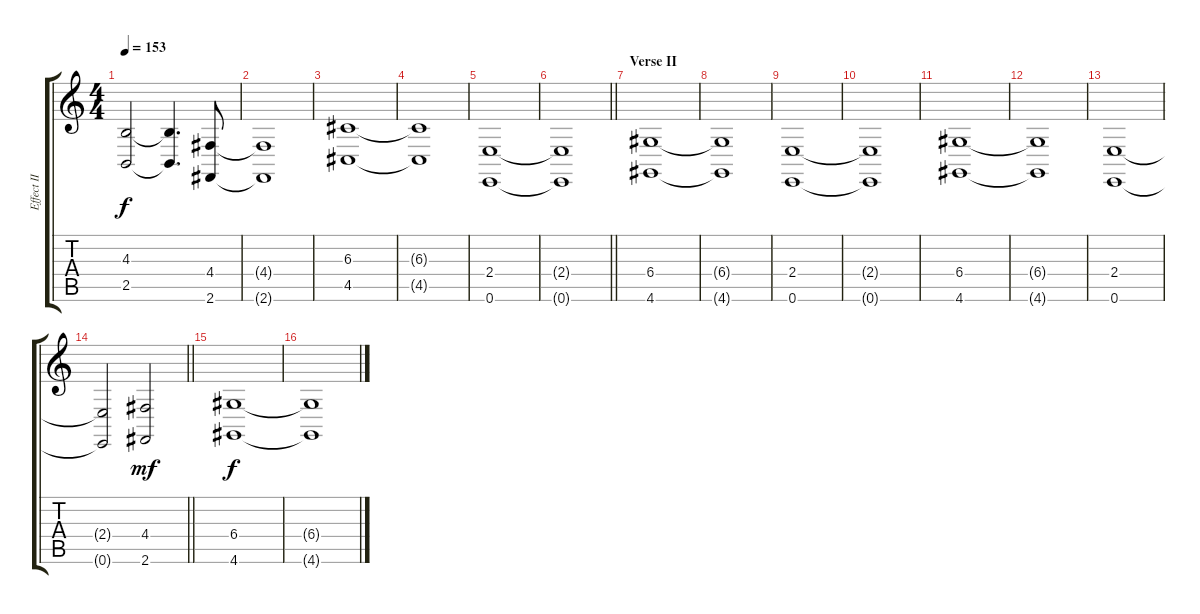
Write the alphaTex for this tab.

\track ("Effect II [Captain]" "Effect II ") {instrument seashore}
\staff {score tabs}
\tuning (E4 B3 G3 D3 A2 E2) {hide}
\ts (4 4)
\tempo 153
\clef g2
\ks c
(4.3 2.5).2{dy f} (4.3{t} 2.5{t}).4{d} (4.4 2.6).8 |
(4.4{t} 2.6{t}).1 |
(6.3 4.5).1 |
(6.3{t} 4.5{t}).1 |
(2.4 0.6).1 |
\barLineRight lightlight
(2.4{t} 0.6{t}).1 |
\section ("" "Verse II")
(6.4 4.6).1 |
(6.4{t} 4.6{t}).1 |
(2.4 0.6).1 |
(2.4{t} 0.6{t}).1 |
(6.4 4.6).1 |
(6.4{t} 4.6{t}).1 |
(2.4 0.6).1 |
\barLineRight lightlight
(2.4{t} 0.6{t}).2 (4.4 2.6).2{dy mf} |
(6.4 4.6).1{dy f} |
(6.4{t} 4.6{t}).1
